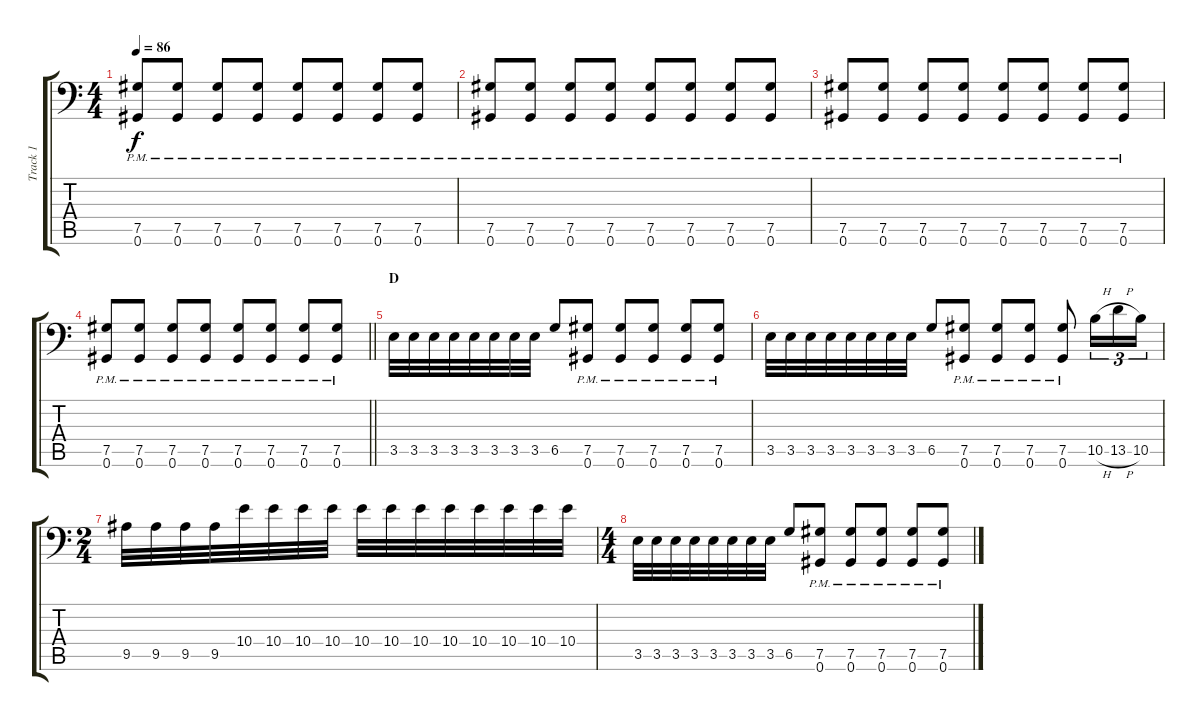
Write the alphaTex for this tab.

\track ("Track 1" "Track 1") {instrument distortionguitar}
\staff {score tabs}
\tuning (Ab3 Eb3 B2 Gb2 Db2 Ab1) {hide}
\ts (4 4)
\tempo 86
\clef f4
\ks c
(7.5{pm} 0.6{pm}).8{dy f} (7.5{pm} 0.6{pm}).8 (7.5{pm} 0.6{pm}).8 (7.5{pm} 0.6{pm}).8 (7.5{pm} 0.6{pm}).8 (7.5{pm} 0.6{pm}).8 (7.5{pm} 0.6{pm}).8 (7.5{pm} 0.6{pm}).8 |
(7.5{pm} 0.6{pm}).8 (7.5{pm} 0.6{pm}).8 (7.5{pm} 0.6{pm}).8 (7.5{pm} 0.6{pm}).8 (7.5{pm} 0.6{pm}).8 (7.5{pm} 0.6{pm}).8 (7.5{pm} 0.6{pm}).8 (7.5{pm} 0.6{pm}).8 |
(7.5{pm} 0.6{pm}).8 (7.5{pm} 0.6{pm}).8 (7.5{pm} 0.6{pm}).8 (7.5{pm} 0.6{pm}).8 (7.5{pm} 0.6{pm}).8 (7.5{pm} 0.6{pm}).8 (7.5{pm} 0.6{pm}).8 (7.5{pm} 0.6{pm}).8 |
\barLineRight lightlight
(7.5{pm} 0.6{pm}).8 (7.5{pm} 0.6{pm}).8 (7.5{pm} 0.6{pm}).8 (7.5{pm} 0.6{pm}).8 (7.5{pm} 0.6{pm}).8 (7.5{pm} 0.6{pm}).8 (7.5{pm} 0.6{pm}).8 (7.5{pm} 0.6{pm}).8 |
\section ("" "D")
3.5.32 3.5.32 3.5.32 3.5.32 3.5.32 3.5.32 3.5.32 3.5.32 6.5.8 (7.5{pm} 0.6{pm}).8 (7.5{pm} 0.6{pm}).8 (7.5{pm} 0.6{pm}).8 (7.5{pm} 0.6{pm}).8 (7.5{pm} 0.6{pm}).8 |
3.5.32 3.5.32 3.5.32 3.5.32 3.5.32 3.5.32 3.5.32 3.5.32 6.5.8 (7.5{pm} 0.6{pm}).8 (7.5{pm} 0.6{pm}).8 (7.5{pm} 0.6{pm}).8 (7.5{pm} 0.6{pm}).8 10.5{h}.16{tu (3 2)} 13.5{h}.16{tu (3 2)} 10.5.16{tu (3 2)} |
\ts (2 4)
9.5.32 9.5.32 9.5.32 9.5.32 10.4.32 10.4.32 10.4.32 10.4.32 10.4.32 10.4.32 10.4.32 10.4.32 10.4.32 10.4.32 10.4.32 10.4.32 |
\ts (4 4)
3.5.32 3.5.32 3.5.32 3.5.32 3.5.32 3.5.32 3.5.32 3.5.32 6.5.8 (7.5{pm} 0.6{pm}).8 (7.5{pm} 0.6{pm}).8 (7.5{pm} 0.6{pm}).8 (7.5{pm} 0.6{pm}).8 (7.5{pm} 0.6{pm}).8
